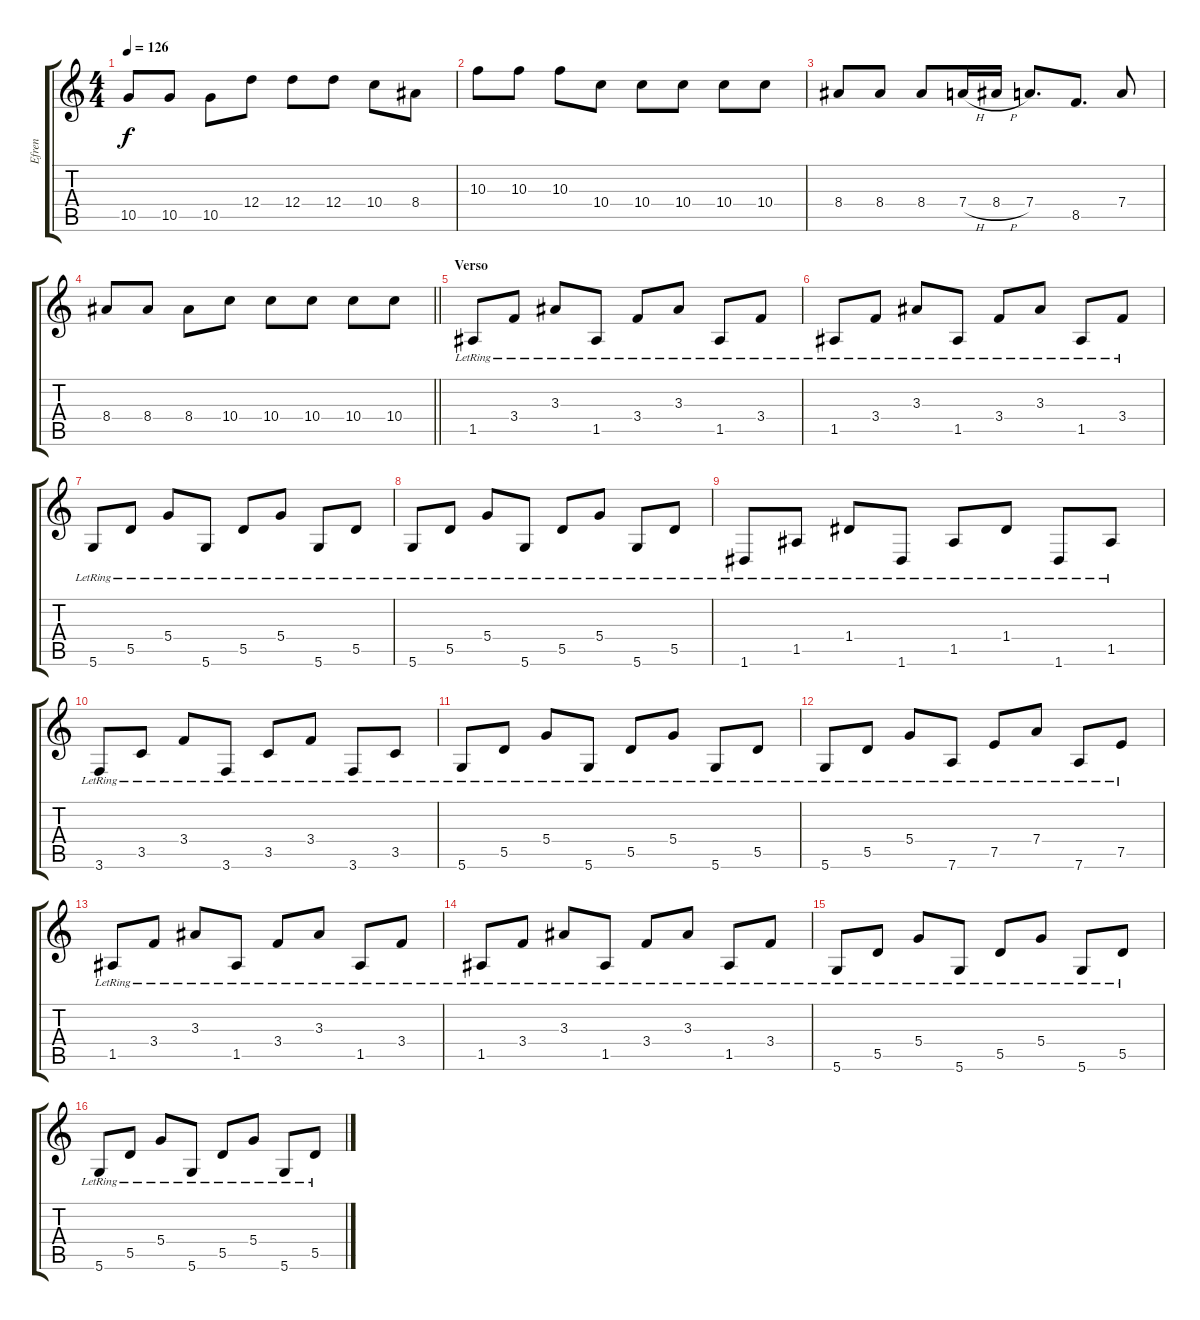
\track ("Efren" "Efren") {instrument overdrivenguitar}
\staff {score tabs}
\tuning (E4 B3 G3 D3 A2 D2) {hide}
\ts (4 4)
\tempo 126
\clef g2
\ks c
10.5.8{dy f} 10.5.8 10.5.8 12.4.8 12.4.8 12.4.8 10.4.8 8.4.8 |
10.3.8 10.3.8 10.3.8 10.4.8 10.4.8 10.4.8 10.4.8 10.4.8 |
8.4.8 8.4.8 8.4.8 7.4{h}.16 8.4{h}.16 7.4.8{d} 8.5.8{d} 7.4.8 |
\barLineRight lightlight
8.4.8 8.4.8 8.4.8 10.4.8 10.4.8 10.4.8 10.4.8 10.4.8 |
\section ("" "Verso")
1.5{lr}.8{volume 9 instrument electricguitarclean} 3.4{lr}.8 3.3{lr}.8 1.5{lr}.8 3.4{lr}.8 3.3{lr}.8 1.5{lr}.8 3.4{lr}.8 |
1.5{lr}.8 3.4{lr}.8 3.3{lr}.8 1.5{lr}.8 3.4{lr}.8 3.3{lr}.8 1.5{lr}.8 3.4{lr}.8 |
5.6{lr}.8 5.5{lr}.8 5.4{lr}.8 5.6{lr}.8 5.5{lr}.8 5.4{lr}.8 5.6{lr}.8 5.5{lr}.8 |
5.6{lr}.8 5.5{lr}.8 5.4{lr}.8 5.6{lr}.8 5.5{lr}.8 5.4{lr}.8 5.6{lr}.8 5.5{lr}.8 |
1.6{lr}.8 1.5{lr}.8 1.4{lr}.8 1.6{lr}.8 1.5{lr}.8 1.4{lr}.8 1.6{lr}.8 1.5{lr}.8 |
3.6{lr}.8 3.5{lr}.8 3.4{lr}.8 3.6{lr}.8 3.5{lr}.8 3.4{lr}.8 3.6{lr}.8 3.5{lr}.8 |
5.6{lr}.8 5.5{lr}.8 5.4{lr}.8 5.6{lr}.8 5.5{lr}.8 5.4{lr}.8 5.6{lr}.8 5.5{lr}.8 |
5.6{lr}.8 5.5{lr}.8 5.4{lr}.8 7.6{lr}.8 7.5{lr}.8 7.4{lr}.8 7.6{lr}.8 7.5{lr}.8 |
1.5{lr}.8{instrument electricguitarclean} 3.4{lr}.8 3.3{lr}.8 1.5{lr}.8 3.4{lr}.8 3.3{lr}.8 1.5{lr}.8 3.4{lr}.8 |
1.5{lr}.8 3.4{lr}.8 3.3{lr}.8 1.5{lr}.8 3.4{lr}.8 3.3{lr}.8 1.5{lr}.8 3.4{lr}.8 |
5.6{lr}.8 5.5{lr}.8 5.4{lr}.8 5.6{lr}.8 5.5{lr}.8 5.4{lr}.8 5.6{lr}.8 5.5{lr}.8 |
5.6{lr}.8 5.5{lr}.8 5.4{lr}.8 5.6{lr}.8 5.5{lr}.8 5.4{lr}.8 5.6{lr}.8 5.5{lr}.8
